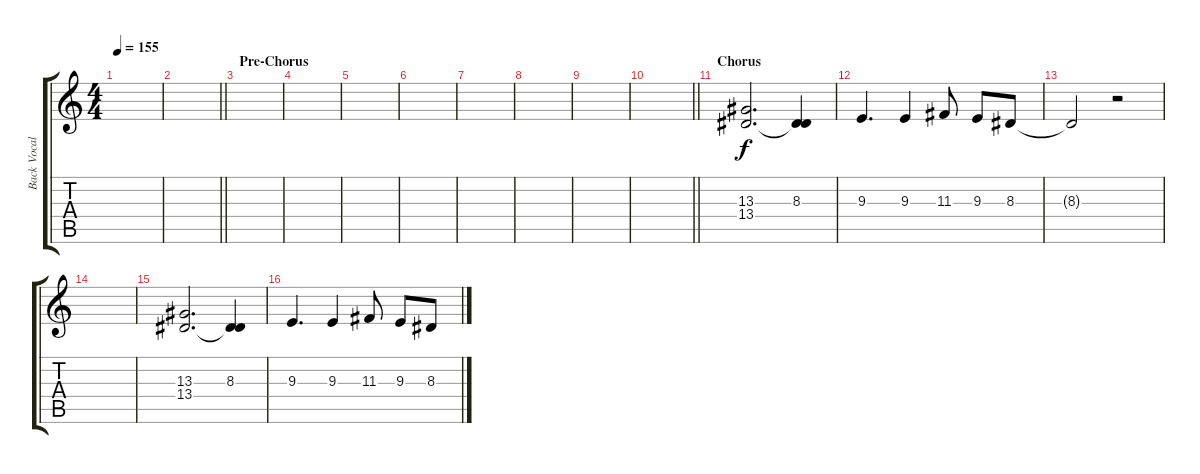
\track ("Back Vocals" "Back Vocal") {instrument sopranosax}
\staff {score tabs}
\tuning (E4 B3 G3 D3 A2 E2) {hide}
\ts (4 4)
\tempo 155
\clef g2
\ks c
|
\barLineRight lightlight
|
\section ("" "Pre-Chorus")
|
|
|
|
|
|
|
\barLineRight lightlight
|
\section ("" "Chorus")
(13.3 13.4).2{d} (8.3 13.4{t}).4 |
9.3.4{d} 9.3.4 11.3.8 9.3.8 8.3.8 |
8.3{t}.2 r.2 |
|
(13.3 13.4).2{d} (8.3 13.4{t}).4 |
9.3.4{d} 9.3.4 11.3.8 9.3.8 8.3.8
